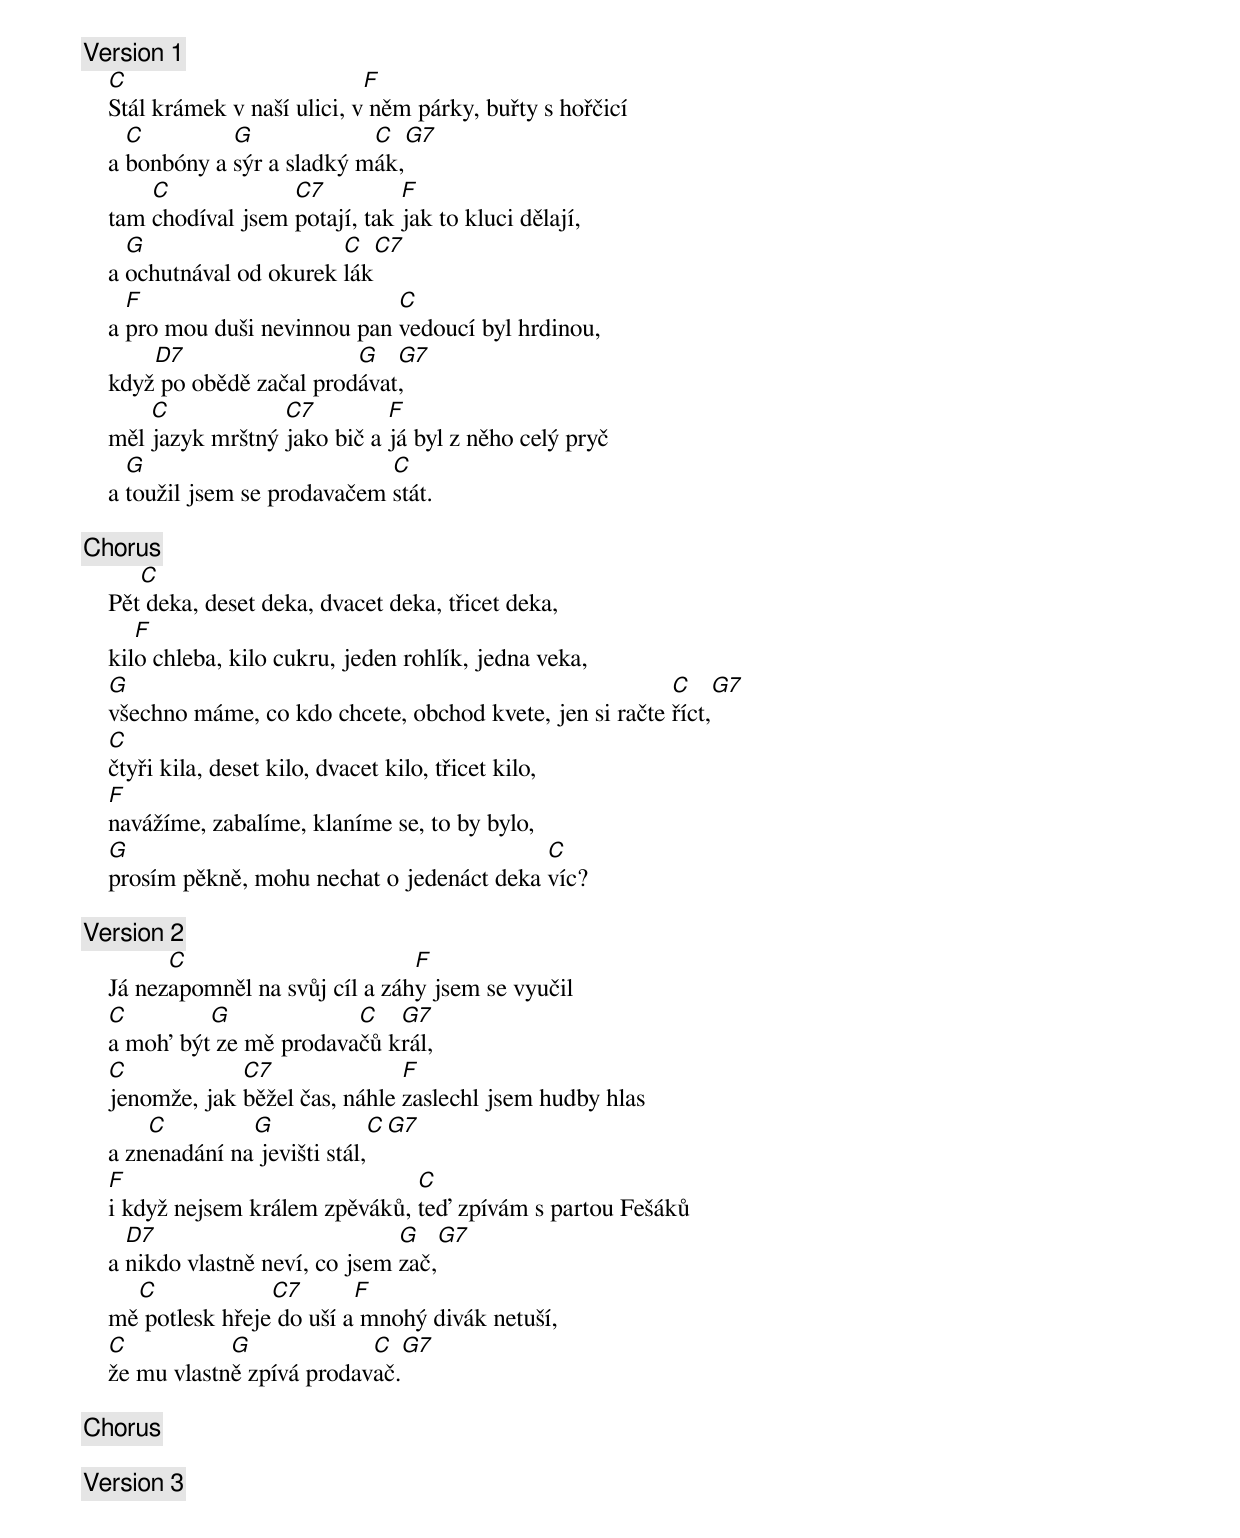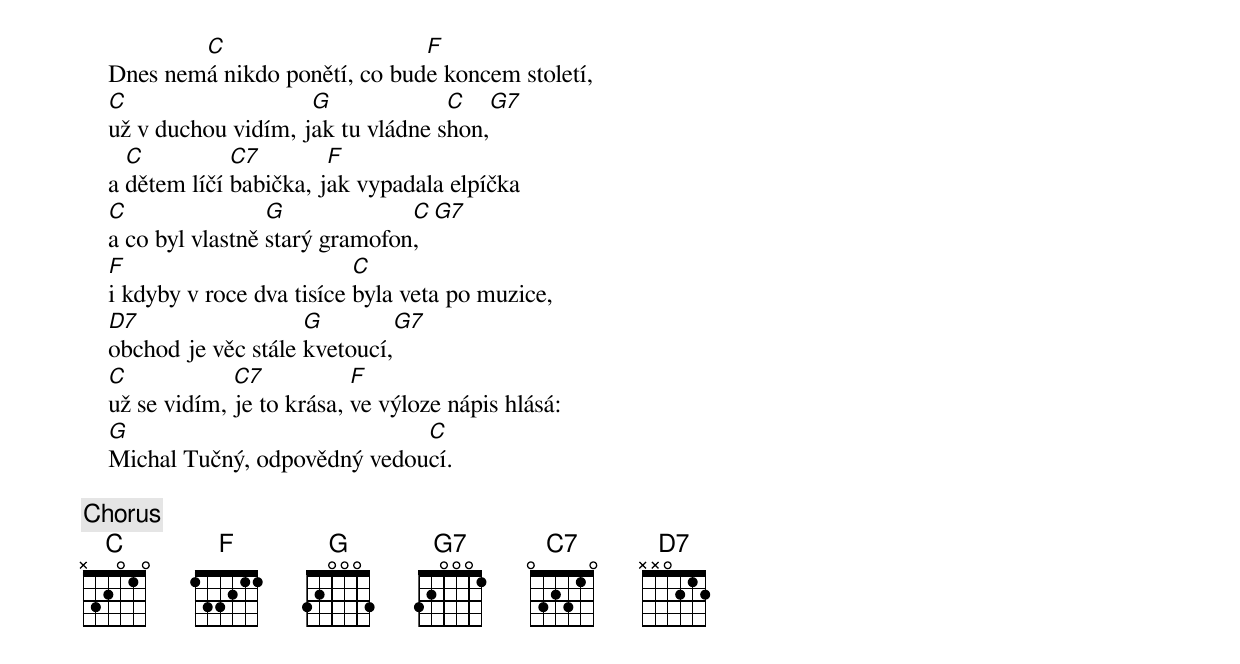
    [Version 1]
    C                          F
    Stál krámek v naší ulici, v něm párky, buřty s hořčicí
      C         G             C   G7
    a bonbóny a sýr a sladký mák,
        C             C7          F
    tam chodíval jsem potají, tak jak to kluci dělají,
      G                    C  C7
    a ochutnával od okurek lák
      F                         C
    a pro mou duši nevinnou pan vedoucí byl hrdinou,
        D7                  G   G7
    když po obědě začal prodávat,
        C            C7         F
    měl jazyk mrštný jako bič a já byl z něho celý pryč
      G                         C
    a toužil jsem se prodavačem stát.

    [Chorus]
       C
    Pět deka, deset deka, dvacet deka, třicet deka,
       F
    kilo chleba, kilo cukru, jeden rohlík, jedna veka,
    G                                                       C    G7
    všechno máme, co kdo chcete, obchod kvete, jen si račte říct,
    C
    čtyři kila, deset kilo, dvacet kilo, třicet kilo,
    F
    navážíme, zabalíme, klaníme se, to by bylo,
    G                                         C
    prosím pěkně, mohu nechat o jedenáct deka víc?

    [Version 2]
          C                        F
    Já nezapomněl na svůj cíl a záhy jsem se vyučil
    C         G             C   G7
    a moh' být ze mě prodavačů král,
    C            C7               F
    jenomže, jak běžel čas, náhle zaslechl jsem hudby hlas
        C         G             C   G7
    a znenadání na jevišti stál,
    F                             C
    i když nejsem králem zpěváků, teď zpívám s partou Fešáků
      D7                          G   G7
    a nikdo vlastně neví, co jsem zač,
      C             C7       F
    mě potlesk hřeje do uší a mnohý divák netuší,
    C           G             C   G7
    že mu vlastně zpívá prodavač.

    [Chorus]

    [Version 3]
            C                     F
    Dnes nemá nikdo ponětí, co bude koncem století,
    C                   G             C   G7
    už v duchou vidím, jak tu vládne shon,
      C          C7        F
    a dětem líčí babička, jak vypadala elpíčka
    C                G             C   G7
    a co byl vlastně starý gramofon,
    F                         C
    i kdyby v roce dva tisíce byla veta po muzice,
    D7                  G        G7
    obchod je věc stále kvetoucí,
    C            C7           F
    už se vidím, je to krása, ve výloze nápis hlásá:
    G                            C
    Michal Tučný, odpovědný vedoucí.

    [Chorus]
